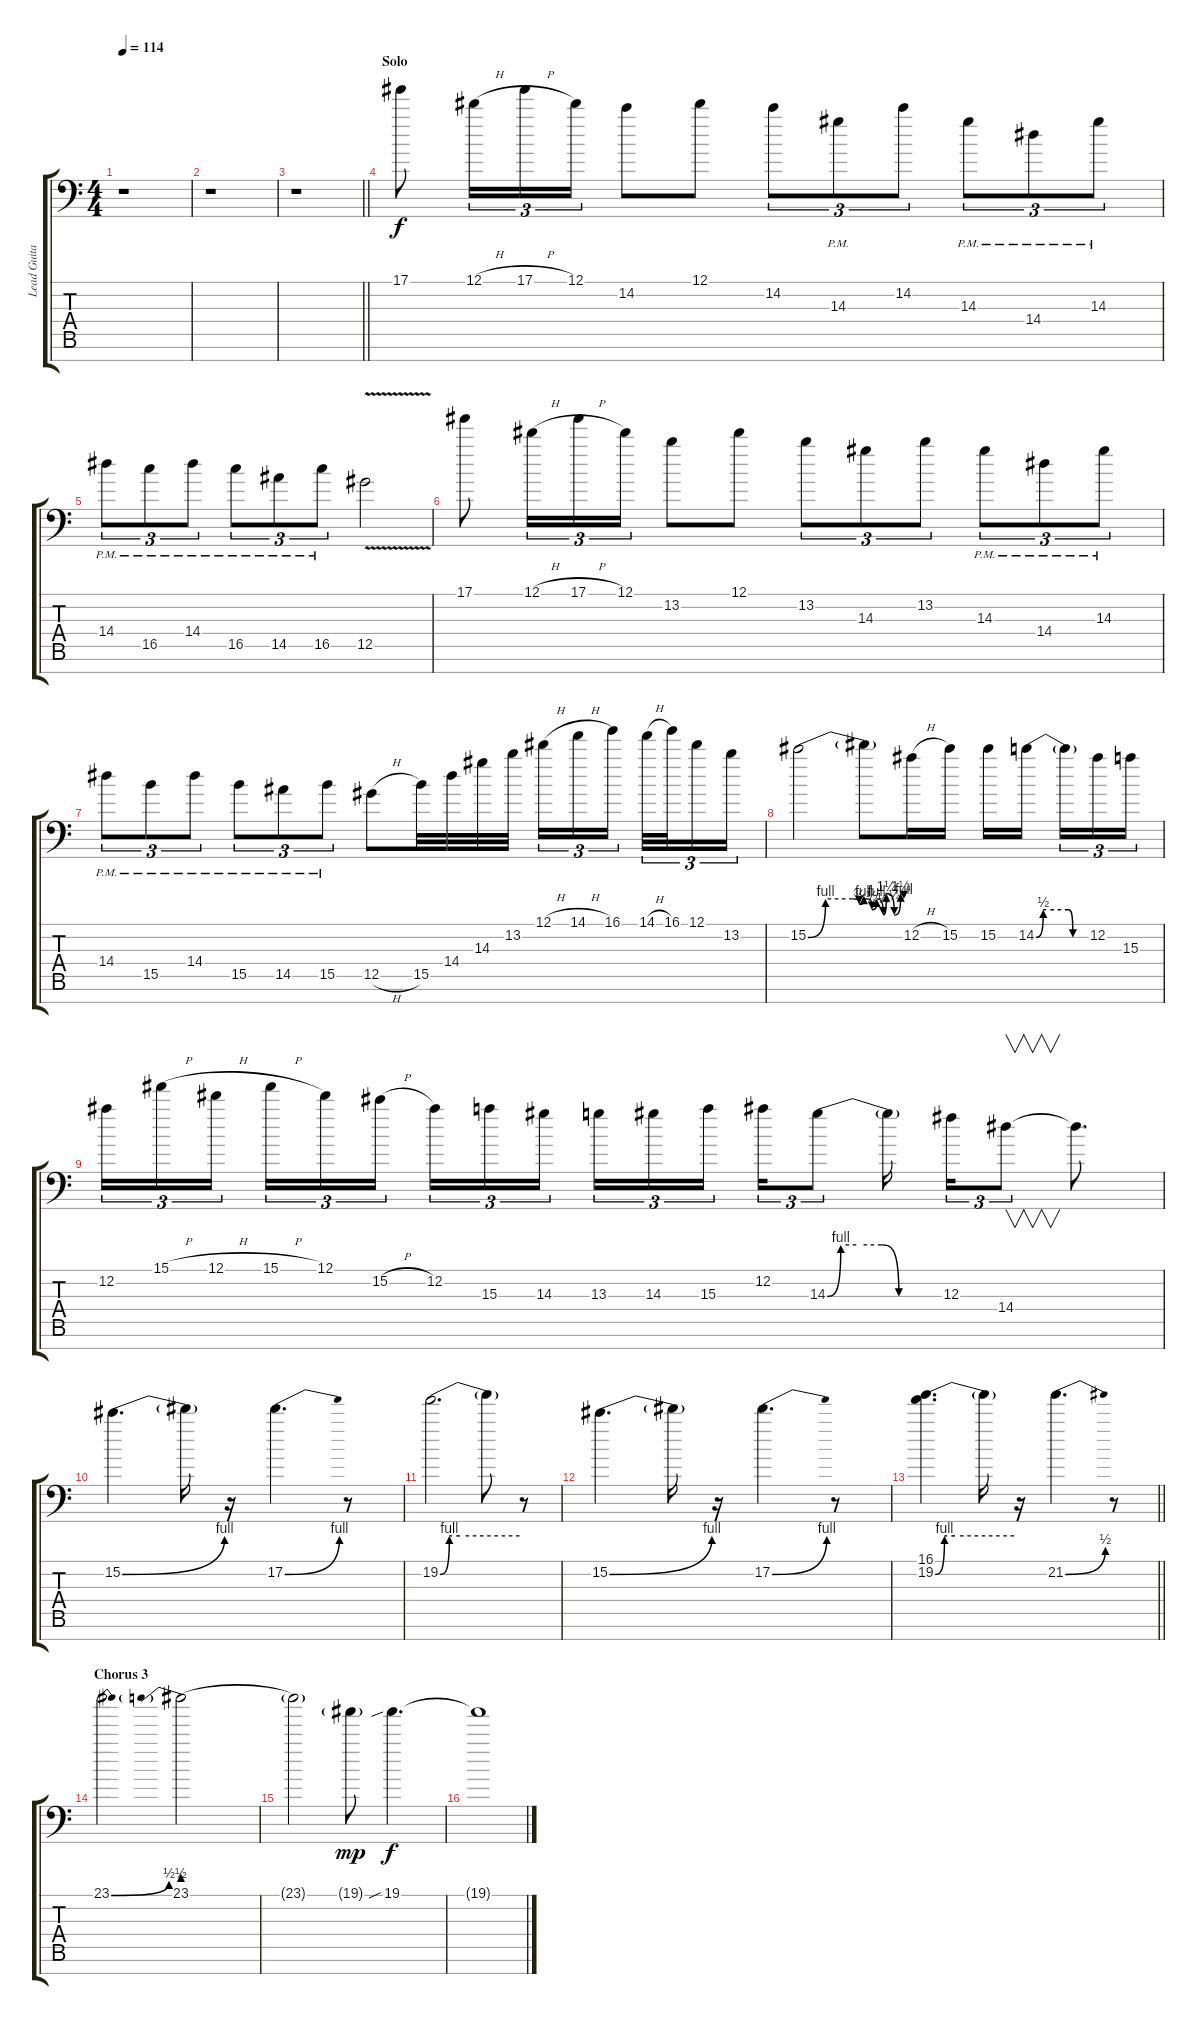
\track ("Lead Guitar / Jeff Loomis" "Lead Guita") {instrument distortionguitar}
\staff {score tabs}
\tuning (Eb4 Bb3 Gb3 Db3 Ab2 Eb2 Bb1) {hide}
\ts (4 4)
\tempo 114
\clef f4
\ks c
r.1{dy f} |
r.1 |
\barLineRight lightlight
r.1 |
\section ("" "Solo")
17.1.8{volume 16} 12.1{h}.16{tu (3 2)} 17.1{h}.16{tu (3 2)} 12.1.16{tu (3 2)} 14.2.8 12.1.8 14.2.8{tu (3 2)} 14.3{pm}.8{tu (3 2)} 14.2.8{tu (3 2)} 14.3{pm}.8{tu (3 2)} 14.4{pm}.8{tu (3 2)} 14.3{pm}.8{tu (3 2)} |
14.4{pm}.8{tu (3 2)} 16.5{pm}.8{tu (3 2)} 14.4{pm}.8{tu (3 2)} 16.5{pm}.8{tu (3 2)} 14.5{pm}.8{tu (3 2)} 16.5{pm}.8{tu (3 2)} 12.5{v}.2 |
17.1.8 12.1{h}.16{tu (3 2)} 17.1{h}.16{tu (3 2)} 12.1.16{tu (3 2)} 13.2.8 12.1.8 13.2.8{tu (3 2)} 14.3.8{tu (3 2)} 13.2.8{tu (3 2)} 14.3{pm}.8{tu (3 2)} 14.4{pm}.8{tu (3 2)} 14.3{pm}.8{tu (3 2)} |
14.4{pm}.8{tu (3 2)} 15.5{pm}.8{tu (3 2)} 14.4{pm}.8{tu (3 2)} 15.5{pm}.8{tu (3 2)} 14.5{pm}.8{tu (3 2)} 15.5{pm}.8{tu (3 2)} 12.5{h}.8 15.5.32 14.4.32 14.3.32 13.2.32 12.1{h}.16{tu (3 2)} 14.1{h}.16{tu (3 2)} 16.1.16{tu (3 2) beam splitsecondary} 14.1{h}.32{tu (3 2)} 16.1.32{tu (3 2)} 12.1.16{tu (3 2)} 13.2.16{tu (3 2)} |
15.2{be (custom 0 0 11 4 28 4 32 3 35 4 37 4 40 2 43 4 47 1 49 5 54 1 58 5 60 4)}.2 15.2{t}.8 12.2{h}.16 15.2.16 15.2.16 14.2{be (custom 0 0 8 2 11 2 36 2 41 0 45 0 60 0)}.16{beam splitsecondary} 14.2{t}.16{tu (3 2)} 12.2.16{tu (3 2)} 15.3.16{tu (3 2)} |
12.2.16{tu (3 2)} 15.1{h}.16{tu (3 2)} 12.1{h}.16{tu (3 2) beam splitsecondary} 15.1{h}.16{tu (3 2)} 12.1.16{tu (3 2)} 15.2{h}.16{tu (3 2)} 12.2.16{tu (3 2)} 15.3.16{tu (3 2)} 14.3.16{tu (3 2) beam splitsecondary} 13.3.16{tu (3 2)} 14.3.16{tu (3 2)} 15.3.16{tu (3 2)} 12.2.16{tu (3 2)} 14.3{be (custom 0 0 7 4 15 4 28 4 37 0 41 0 46 0 60 0)}.8{tu (3 2)} 14.3{t}.16{beam splitsecondary} 12.3.16{tu (3 2)} 14.4.8{v tu (3 2)} 14.4{t}.8{d} |
15.2{be (bend 0 0 60 4)}.4{d} 15.2{t}.16 r.16 17.2{be (bend 0 0 60 4)}.4{d} r.8 |
19.2{be (custom 0 0 7 4 9 4 15 4 60 4)}.2{d} 19.2{t}.8 r.8 |
15.2{be (bend 0 0 60 4)}.4{d} 15.2{t}.16 r.16 17.2{be (bend 0 0 60 4)}.4{d} r.8 |
\barLineRight lightlight
(16.1 19.2{be (custom 0 0 7 4 9 4 15 4 60 4)}).4{d} 19.2{t}.16 r.16 21.2{be (bend 0 0 60 2)}.4{d} r.8 |
\section ("" "Chorus 3")
23.1{be (bend 0 0 60 2)}.2 23.1{be (prebend 0 2 60 2)}.2 |
23.1{t}.2 19.1{g}.8{dy mp} 19.1{sib}.4{d dy f} |
19.1{t}.1{volume 0}
